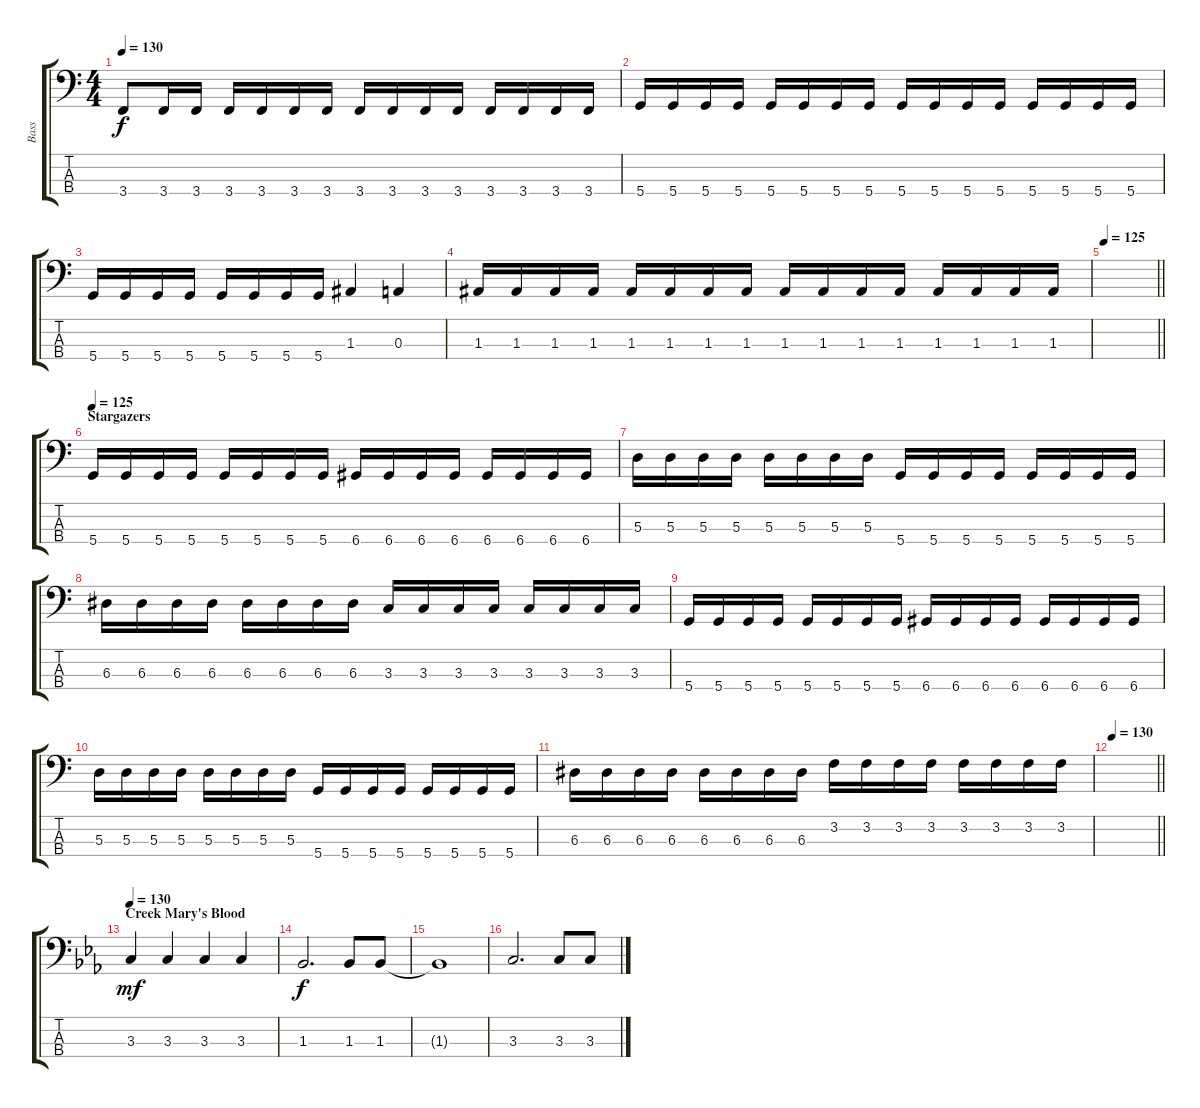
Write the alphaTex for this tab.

\track ("Bass" "Bass") {instrument electricbassfinger}
\staff {score tabs}
\tuning (G2 D2 A1 D1) {hide}
\ts (4 4)
\tempo 130
\clef f4
\ks c
3.4.8{dy f} 3.4.16 3.4.16 3.4.16 3.4.16 3.4.16 3.4.16 3.4.16 3.4.16 3.4.16 3.4.16 3.4.16 3.4.16 3.4.16 3.4.16 |
5.4.16 5.4.16 5.4.16 5.4.16 5.4.16 5.4.16 5.4.16 5.4.16 5.4.16 5.4.16 5.4.16 5.4.16 5.4.16 5.4.16 5.4.16 5.4.16 |
5.4.16 5.4.16 5.4.16 5.4.16 5.4.16 5.4.16 5.4.16 5.4.16 1.3.4 0.3.4 |
1.3.16 1.3.16 1.3.16 1.3.16 1.3.16 1.3.16 1.3.16 1.3.16 1.3.16 1.3.16 1.3.16 1.3.16 1.3.16 1.3.16 1.3.16 1.3.16 |
\tempo 125
\barLineRight lightlight
|
\section ("" "Stargazers")
\tempo 125
5.4.16 5.4.16 5.4.16 5.4.16 5.4.16 5.4.16 5.4.16 5.4.16 6.4.16 6.4.16 6.4.16 6.4.16 6.4.16 6.4.16 6.4.16 6.4.16 |
5.3.16 5.3.16 5.3.16 5.3.16 5.3.16 5.3.16 5.3.16 5.3.16 5.4.16 5.4.16 5.4.16 5.4.16 5.4.16 5.4.16 5.4.16 5.4.16 |
6.3.16 6.3.16 6.3.16 6.3.16 6.3.16 6.3.16 6.3.16 6.3.16 3.3.16 3.3.16 3.3.16 3.3.16 3.3.16 3.3.16 3.3.16 3.3.16 |
5.4.16 5.4.16 5.4.16 5.4.16 5.4.16 5.4.16 5.4.16 5.4.16 6.4.16 6.4.16 6.4.16 6.4.16 6.4.16 6.4.16 6.4.16 6.4.16 |
5.3.16 5.3.16 5.3.16 5.3.16 5.3.16 5.3.16 5.3.16 5.3.16 5.4.16 5.4.16 5.4.16 5.4.16 5.4.16 5.4.16 5.4.16 5.4.16 |
6.3.16 6.3.16 6.3.16 6.3.16 6.3.16 6.3.16 6.3.16 6.3.16 3.2.16 3.2.16 3.2.16 3.2.16 3.2.16 3.2.16 3.2.16 3.2.16 |
\tempo 130
\barLineRight lightlight
|
\section ("" "Creek Mary's Blood")
\tempo 130
\ks cminor
3.3.4{dy mf} 3.3.4 3.3.4 3.3.4 |
1.3.2{d dy f} 1.3.8 1.3.8 |
1.3{t}.1 |
3.3.2{d} 3.3.8 3.3.8
